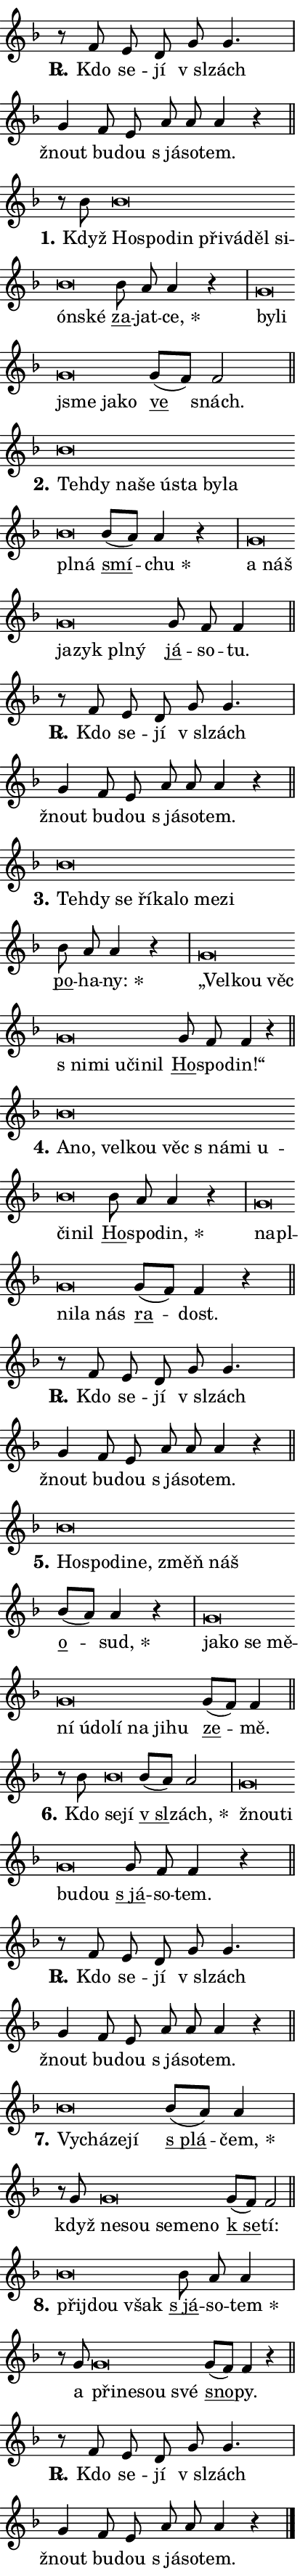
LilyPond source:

\version "2.24.0"
\header { tagline = "" }
\paper {
  indent = 0\cm
  top-margin = 0\cm
  right-margin = 0.13\cm % to fit lyric hyphens
  bottom-margin = 0\cm
  left-margin = 0\cm
  paper-width = 7\cm
  page-breaking = #ly:one-page-breaking
  system-system-spacing.basic-distance = #11
  score-system-spacing.basic-distance = #11
  ragged-last = ##f
}


%% Author: Thomas Morley
%% https://lists.gnu.org/archive/html/lilypond-user/2020-05/msg00002.html
#(define (line-position grob)
"Returns position of @var[grob} in current system:
   @code{'start}, if at first time-step
   @code{'end}, if at last time-step
   @code{'middle} otherwise
"
  (let* ((col (ly:item-get-column grob))
         (ln (ly:grob-object col 'left-neighbor))
         (rn (ly:grob-object col 'right-neighbor))
         (col-to-check-left (if (ly:grob? ln) ln col))
         (col-to-check-right (if (ly:grob? rn) rn col))
         (break-dir-left
           (and
             (ly:grob-property col-to-check-left 'non-musical #f)
             (ly:item-break-dir col-to-check-left)))
         (break-dir-right
           (and
             (ly:grob-property col-to-check-right 'non-musical #f)
             (ly:item-break-dir col-to-check-right))))
        (cond ((eqv? 1 break-dir-left) 'start)
              ((eqv? -1 break-dir-right) 'end)
              (else 'middle))))

#(define (tranparent-at-line-position vctor)
  (lambda (grob)
  "Relying on @code{line-position} select the relevant enry from @var{vctor}.
Used to determine transparency,"
    (case (line-position grob)
      ((end) (not (vector-ref vctor 0)))
      ((middle) (not (vector-ref vctor 1)))
      ((start) (not (vector-ref vctor 2))))))

noteHeadBreakVisibility =
#(define-music-function (break-visibility)(vector?)
"Makes @code{NoteHead}s transparent relying on @var{break-visibility}"
#{
  \override NoteHead.transparent =
    #(tranparent-at-line-position break-visibility)
#})

#(define delete-ledgers-for-transparent-note-heads
  (lambda (grob)
    "Reads whether a @code{NoteHead} is transparent.
If so this @code{NoteHead} is removed from @code{'note-heads} from
@var{grob}, which is supposed to be @code{LedgerLineSpanner}.
As a result ledgers are not printed for this @code{NoteHead}"
    (let* ((nhds-array (ly:grob-object grob 'note-heads))
           (nhds-list
             (if (ly:grob-array? nhds-array)
                 (ly:grob-array->list nhds-array)
                 '()))
           ;; Relies on the transparent-property being done before
           ;; Staff.LedgerLineSpanner.after-line-breaking is executed.
           ;; This is fragile ...
           (to-keep
             (remove
               (lambda (nhd)
                 (ly:grob-property nhd 'transparent #f))
               nhds-list)))
      ;; TODO find a better method to iterate over grob-arrays, similiar
      ;; to filter/remove etc for lists
      ;; For now rebuilt from scratch
      (set! (ly:grob-object grob 'note-heads)  '())
      (for-each
        (lambda (nhd)
          (ly:pointer-group-interface::add-grob grob 'note-heads nhd))
        to-keep))))

squashNotes = {
  \override NoteHead.X-extent = #'(-0.2 . 0.2)
  \override NoteHead.Y-extent = #'(-0.75 . 0)
  \override NoteHead.stencil =
    #(lambda (grob)
       (let ((pos (ly:grob-property grob 'staff-position)))
         (begin
           (if (< pos -7) (display "ERROR: Lower brevis then expected\n") (display "OK: Expected brevis position\n"))
           (if (<= pos -6) ly:text-interface::print ly:note-head::print))))
}
unSquashNotes = {
  \revert NoteHead.X-extent
  \revert NoteHead.Y-extent
  \revert NoteHead.stencil
}

hideNotes = \noteHeadBreakVisibility #begin-of-line-visible
unHideNotes = \noteHeadBreakVisibility #all-visible

% work-around for resetting accidentals
% https://lilypond.org/doc/v2.23/Documentation/notation/displaying-rhythms#unmetered-music
cadenzaMeasure = {
  \cadenzaOff
  \partial 1024 s1024
  \cadenzaOn
}

#(define-markup-command (accent layout props text) (markup?)
  "Underline accented syllable"
  (interpret-markup layout props
    #{\markup \override #'(offset . 4.3) \underline { #text }#}))

responsum = \markup \concat {
  "R" \hspace #-1.05 \path #0.1 #'((moveto 0 0.07) (lineto 0.9 0.8)) \hspace #0.05 "."
}

spaceSize = #0.6828661417322834 % exact space size for TeX Gyre Schola

\layout {
  \context {
    \Staff
    \remove "Time_signature_engraver"
    \override LedgerLineSpanner.after-line-breaking = #delete-ledgers-for-transparent-note-heads
  }
  \context {
    \Lyrics {
      \override LyricSpace.minimum-distance = \spaceSize
      \override LyricText.font-name = #"TeX Gyre Schola"
      \override LyricText.font-size = 1
      \override StanzaNumber.font-name = #"TeX Gyre Schola Bold"
      \override StanzaNumber.font-size = 1
    }
  }
  \context {
    \Score 
    \override NoteHead.text =
      #(lambda (grob) 
        (let ((pos (ly:grob-property grob 'staff-position)))
          #{\markup {
            \combine
              \halign #-0.55 \raise #(if (= pos -6) 0 0.5) \override #'(thickness . 2) \draw-line #'(3.2 . 0)
              \musicglyph "noteheads.sM1"
          }#}))
  }
}

% magnetic-lyrics.ily
%
%   written by
%     Jean Abou Samra <jean@abou-samra.fr>
%     Werner Lemberg <wl@gnu.org>
%
%   adapted by
%     Jiri Hon <jiri.hon@gmail.com>
%
% Version 2022-Apr-15

% https://www.mail-archive.com/lilypond-user@gnu.org/msg149350.html

#(define (Left_hyphen_pointer_engraver context)
   "Collect syllable-hyphen-syllable occurrences in lyrics and store
them in properties.  This engraver only looks to the left.  For
example, if the lyrics input is @code{foo -- bar}, it does the
following.

@itemize @bullet
@item
Set the @code{text} property of the @code{LyricHyphen} grob between
@q{foo} and @q{bar} to @code{foo}.

@item
Set the @code{left-hyphen} property of the @code{LyricText} grob with
text @q{foo} to the @code{LyricHyphen} grob between @q{foo} and
@q{bar}.
@end itemize

Use this auxiliary engraver in combination with the
@code{lyric-@/text::@/apply-@/magnetic-@/offset!} hook."
   (let ((hyphen #f)
         (text #f))
     (make-engraver
      (acknowledgers
       ((lyric-syllable-interface engraver grob source-engraver)
        (set! text grob)))
      (end-acknowledgers
       ((lyric-hyphen-interface engraver grob source-engraver)
        ;(when (not (grob::has-interface grob 'lyric-space-interface))
          (set! hyphen grob)));)
      ((stop-translation-timestep engraver)
       (when (and text hyphen)
         (ly:grob-set-object! text 'left-hyphen hyphen))
       (set! text #f)
       (set! hyphen #f)))))

#(define (lyric-text::apply-magnetic-offset! grob)
   "If the space between two syllables is less than the value in
property @code{LyricText@/.details@/.squash-threshold}, move the right
syllable to the left so that it gets concatenated with the left
syllable.

Use this function as a hook for
@code{LyricText@/.after-@/line-@/breaking} if the
@code{Left_@/hyphen_@/pointer_@/engraver} is active."
   (let ((hyphen (ly:grob-object grob 'left-hyphen #f)))
     (when hyphen
       (let ((left-text (ly:spanner-bound hyphen LEFT)))
         (when (grob::has-interface left-text 'lyric-syllable-interface)
           (let* ((common (ly:grob-common-refpoint grob left-text X))
                  (this-x-ext (ly:grob-extent grob common X))
                  (left-x-ext
                   (begin
                     ;; Trigger magnetism for left-text.
                     (ly:grob-property left-text 'after-line-breaking)
                     (ly:grob-extent left-text common X)))
                  ;; `delta` is the gap width between two syllables.
                  (delta (- (interval-start this-x-ext)
                            (interval-end left-x-ext)))
                  (details (ly:grob-property grob 'details))
                  (threshold (assoc-get 'squash-threshold details 0.2)))
             (when (< delta threshold)
               (let* (;; We have to manipulate the input text so that
                      ;; ligatures crossing syllable boundaries are not
                      ;; disabled.  For languages based on the Latin
                      ;; script this is essentially a beautification.
                      ;; However, for non-Western scripts it can be a
                      ;; necessity.
                      (lt (ly:grob-property left-text 'text))
                      (rt (ly:grob-property grob 'text))
                      (is-space (grob::has-interface hyphen 'lyric-space-interface))
                      (space (if is-space " " ""))
                      (extra-delta (if is-space spaceSize 0))
                      ;; Append new syllable.
                      (ltrt-space (if (and (string? lt) (string? rt))
                                (string-append lt space rt)
                                (make-concat-markup (list lt space rt))))
                      ;; Right-align `ltrt` to the right side.
                      (ltrt-space-markup (grob-interpret-markup
                               grob
                               (make-translate-markup
                                (cons (interval-length this-x-ext) 0)
                                (make-right-align-markup ltrt-space)))))
                 (begin
                   ;; Don't print `left-text`.
                   (ly:grob-set-property! left-text 'stencil #f)
                   ;; Set text and stencil (which holds all collected
                   ;; syllables so far) and shift it to the left.
                   (ly:grob-set-property! grob 'text ltrt-space)
                   (ly:grob-set-property! grob 'stencil ltrt-space-markup)
                   (ly:grob-translate-axis! grob (- (- delta extra-delta)) X))))))))))


#(define (lyric-hyphen::displace-bounds-first grob)
   ;; Make very sure this callback isn't triggered too early.
   (let ((left (ly:spanner-bound grob LEFT))
         (right (ly:spanner-bound grob RIGHT)))
     (ly:grob-property left 'after-line-breaking)
     (ly:grob-property right 'after-line-breaking)
     (ly:lyric-hyphen::print grob)))

squashThreshold = #0.4

\layout {
  \context {
    \Lyrics
    \consists #Left_hyphen_pointer_engraver
    \override LyricText.after-line-breaking =
      #lyric-text::apply-magnetic-offset!
    \override LyricHyphen.stencil = #lyric-hyphen::displace-bounds-first
    \override LyricText.details.squash-threshold = \squashThreshold
    \override LyricHyphen.minimum-distance = 0
    \override LyricHyphen.minimum-length = \squashThreshold
  }
}

squashText = \override LyricText.details.squash-threshold = 9999
unSquashText = \override LyricText.details.squash-threshold = \squashThreshold

leftText = \override LyricText.self-alignment-X = #LEFT
unLeftText = \revert LyricText.self-alignment-X

starOffset = #(lambda (grob) 
                (let ((x_offset (ly:self-alignment-interface::aligned-on-x-parent grob)))
                  (if (= x_offset 0) 0 (+ x_offset 1.2))))

star = #(define-music-function (syllable)(string?)
"Append star separator at the end of a syllable"
#{
  \once \override LyricText.X-offset = #starOffset
  \lyricmode { \markup {
    #syllable
    \override #'((font-name . "TeX Gyre Schola Bold")) \hspace #0.2 \lower #0.65 \larger "*"
  } }
#})

starAccent = #(define-music-function (syllable)(string?)
"Append star separator at the end of a syllable and make accent"
#{
  \once \override LyricText.X-offset = #starOffset
  \lyricmode { \markup {
    \accent #syllable
    \override #'((font-name . "TeX Gyre Schola Bold")) \hspace #0.2 \lower #0.65 \larger "*"
  } }
#})

breath = #(define-music-function (syllable)(string?)
"Append breathing indicator at the end of a syllable"
#{
  \lyricmode { \markup { #syllable "+" } }
#})

optionalBreath = #(define-music-function (syllable)(string?)
"Append optional breathing indicator at the end of a syllable"
#{
  \lyricmode { \markup { #syllable "(+)" } }
#})


\score {
    <<
        \new Voice = "melody" { \cadenzaOn \key f \major \relative { r8 f' e d g g4. \cadenzaMeasure \bar "|" g4 f8 e a a a4 r \cadenzaMeasure \bar "||" \break } }
        \new Lyrics \lyricsto "melody" { \lyricmode { \set stanza = \responsum
Kdo se -- jí "v sl" -- zách žnout bu -- dou "s já" -- so -- tem. } }
    >>
    \layout {}
}

\score {
    <<
        \new Voice = "melody" { \cadenzaOn \key f \major \relative { r8 bes'8 \squashNotes bes\breve*1/16 \hideNotes \breve*1/16 \bar "" \breve*1/16 \bar "" \breve*1/16 \bar "" \breve*1/16 \bar "" \breve*1/16 \bar "" \breve*1/16 \bar "" \breve*1/16 \breve*1/16 \bar "" \unHideNotes \unSquashNotes \bar "" bes8 a a4 r \cadenzaMeasure \bar "|" \squashNotes g\breve*1/16 \hideNotes \breve*1/16 \bar "" \breve*1/16 \bar "" \breve*1/16 \breve*1/16 \bar "" \unHideNotes \unSquashNotes \bar "" g8[( f)] f2 \cadenzaMeasure \bar "||" \break } }
        \new Lyrics \lyricsto "melody" { \lyricmode { \set stanza = "1."
Když \leftText Ho -- \squashText spo -- din při -- vá -- děl si -- ón -- ské \unLeftText \unSquashText \markup \accent za -- jat -- \star ce, \leftText by -- \squashText li jsme ja -- ko \unLeftText \unSquashText \markup \accent ve snách. } }
    >>
    \layout {}
}

\score {
    <<
        \new Voice = "melody" { \cadenzaOn \key f \major \relative { \squashNotes bes'\breve*1/16 \hideNotes \breve*1/16 \bar "" \breve*1/16 \bar "" \breve*1/16 \bar "" \breve*1/16 \bar "" \breve*1/16 \bar "" \breve*1/16 \bar "" \breve*1/16 \bar "" \breve*1/16 \breve*1/16 \bar "" \unHideNotes \unSquashNotes \bar "" bes8[( a)] a4 r \cadenzaMeasure \bar "|" \squashNotes g\breve*1/16 \hideNotes \breve*1/16 \bar "" \breve*1/16 \bar "" \breve*1/16 \bar "" \breve*1/16 \breve*1/16 \bar "" \unHideNotes \unSquashNotes \bar "" g8 f f4 \cadenzaMeasure \bar "||" \break } }
        \new Lyrics \lyricsto "melody" { \lyricmode { \set stanza = "2."
\leftText Teh -- \squashText dy na -- še ú -- sta by -- la pl -- ná \unLeftText \unSquashText \markup \accent smí -- \star chu \leftText a \squashText náš ja -- zyk pl -- ný \unLeftText \unSquashText \markup \accent já -- so -- tu. } }
    >>
    \layout {}
}

\score {
    <<
        \new Voice = "melody" { \cadenzaOn \key f \major \relative { r8 f' e d g g4. \cadenzaMeasure \bar "|" g4 f8 e a a a4 r \cadenzaMeasure \bar "||" \break } }
        \new Lyrics \lyricsto "melody" { \lyricmode { \set stanza = \responsum
Kdo se -- jí "v sl" -- zách žnout bu -- dou "s já" -- so -- tem. } }
    >>
    \layout {}
}

\score {
    <<
        \new Voice = "melody" { \cadenzaOn \key f \major \relative { \squashNotes bes'\breve*1/16 \hideNotes \breve*1/16 \bar "" \breve*1/16 \bar "" \breve*1/16 \bar "" \breve*1/16 \bar "" \breve*1/16 \bar "" \breve*1/16 \breve*1/16 \bar "" \unHideNotes \unSquashNotes \bar "" bes8 a a4 r \cadenzaMeasure \bar "|" \squashNotes g\breve*1/16 \hideNotes \breve*1/16 \bar "" \breve*1/16 \bar "" \breve*1/16 \bar "" \breve*1/16 \bar "" \breve*1/16 \bar "" \breve*1/16 \breve*1/16 \bar "" \unHideNotes \unSquashNotes \bar "" g8 f f4 r \cadenzaMeasure \bar "||" \break } }
        \new Lyrics \lyricsto "melody" { \lyricmode { \set stanza = "3."
\leftText Teh -- \squashText dy se ří -- ka -- lo me -- zi \unLeftText \unSquashText \markup \accent po -- ha -- \star ny: \leftText „Vel -- \squashText kou věc "s ni" -- mi u -- či -- nil \unLeftText \unSquashText \markup \accent Ho -- spo -- din!“ } }
    >>
    \layout {}
}

\score {
    <<
        \new Voice = "melody" { \cadenzaOn \key f \major \relative { \squashNotes bes'\breve*1/16 \hideNotes \breve*1/16 \bar "" \breve*1/16 \bar "" \breve*1/16 \bar "" \breve*1/16 \bar "" \breve*1/16 \bar "" \breve*1/16 \bar "" \breve*1/16 \bar "" \breve*1/16 \breve*1/16 \bar "" \unHideNotes \unSquashNotes \bar "" bes8 a a4 r \cadenzaMeasure \bar "|" \squashNotes g\breve*1/16 \hideNotes \breve*1/16 \bar "" \breve*1/16 \bar "" \breve*1/16 \breve*1/16 \bar "" \unHideNotes \unSquashNotes \bar "" g8[( f)] f4 r \cadenzaMeasure \bar "||" \break } }
        \new Lyrics \lyricsto "melody" { \lyricmode { \set stanza = "4."
\leftText A -- \squashText no, vel -- kou věc "s ná" -- mi u -- či -- nil \unLeftText \unSquashText \markup \accent Ho -- spo -- \star din, \leftText na -- \squashText pl -- ni -- la nás \unLeftText \unSquashText \markup \accent ra -- dost. } }
    >>
    \layout {}
}

\score {
    <<
        \new Voice = "melody" { \cadenzaOn \key f \major \relative { r8 f' e d g g4. \cadenzaMeasure \bar "|" g4 f8 e a a a4 r \cadenzaMeasure \bar "||" \break } }
        \new Lyrics \lyricsto "melody" { \lyricmode { \set stanza = \responsum
Kdo se -- jí "v sl" -- zách žnout bu -- dou "s já" -- so -- tem. } }
    >>
    \layout {}
}

\score {
    <<
        \new Voice = "melody" { \cadenzaOn \key f \major \relative { \squashNotes bes'\breve*1/16 \hideNotes \breve*1/16 \bar "" \breve*1/16 \bar "" \breve*1/16 \bar "" \breve*1/16 \breve*1/16 \bar "" \unHideNotes \unSquashNotes \bar "" bes8[( a)] a4 r \cadenzaMeasure \bar "|" \squashNotes g\breve*1/16 \hideNotes \breve*1/16 \bar "" \breve*1/16 \bar "" \breve*1/16 \bar "" \breve*1/16 \bar "" \breve*1/16 \bar "" \breve*1/16 \bar "" \breve*1/16 \bar "" \breve*1/16 \bar "" \breve*1/16 \breve*1/16 \bar "" \unHideNotes \unSquashNotes \bar "" g8[( f)] f4 \cadenzaMeasure \bar "||" \break } }
        \new Lyrics \lyricsto "melody" { \lyricmode { \set stanza = "5."
\leftText Ho -- \squashText spo -- di -- ne, změň náš \unLeftText \unSquashText \markup \accent o -- \star sud, \leftText ja -- \squashText ko se mě -- ní ú -- do -- lí na ji -- hu \unLeftText \unSquashText \markup \accent ze -- mě. } }
    >>
    \layout {}
}

\score {
    <<
        \new Voice = "melody" { \cadenzaOn \key f \major \relative { r8 bes'8 \squashNotes bes\breve*1/16 \hideNotes \breve*1/16 \bar "" \unHideNotes \unSquashNotes \bar "" bes8[( a)] a2 \cadenzaMeasure \bar "|" \squashNotes g\breve*1/16 \hideNotes \breve*1/16 \bar "" \breve*1/16 \breve*1/16 \bar "" \unHideNotes \unSquashNotes \bar "" g8 f f4 r \cadenzaMeasure \bar "||" \break } }
        \new Lyrics \lyricsto "melody" { \lyricmode { \set stanza = "6."
Kdo \leftText se -- \squashText jí \unLeftText \unSquashText \markup \accent "v sl" -- \star zách, \leftText žnou -- \squashText ti bu -- dou \unLeftText \unSquashText \markup \accent "s já" -- so -- tem. } }
    >>
    \layout {}
}

\score {
    <<
        \new Voice = "melody" { \cadenzaOn \key f \major \relative { r8 f' e d g g4. \cadenzaMeasure \bar "|" g4 f8 e a a a4 r \cadenzaMeasure \bar "||" \break } }
        \new Lyrics \lyricsto "melody" { \lyricmode { \set stanza = \responsum
Kdo se -- jí "v sl" -- zách žnout bu -- dou "s já" -- so -- tem. } }
    >>
    \layout {}
}

\score {
    <<
        \new Voice = "melody" { \cadenzaOn \key f \major \relative { \squashNotes bes'\breve*1/16 \hideNotes \breve*1/16 \bar "" \breve*1/16 \breve*1/16 \bar "" \unHideNotes \unSquashNotes \bar "" bes8[( a)] a4 \cadenzaMeasure \bar "|" r8 g8 \squashNotes g\breve*1/16 \hideNotes \breve*1/16 \bar "" \breve*1/16 \bar "" \breve*1/16 \breve*1/16 \bar "" \unHideNotes \unSquashNotes \bar "" g8[( f)] f2 \cadenzaMeasure \bar "||" \break } }
        \new Lyrics \lyricsto "melody" { \lyricmode { \set stanza = "7."
\leftText Vy -- \squashText chá -- ze -- jí \unLeftText \unSquashText \markup \accent "s plá" -- \star čem, když \leftText ne -- \squashText sou se -- me -- no \unLeftText \unSquashText \markup \accent "k se" -- tí: } }
    >>
    \layout {}
}

\score {
    <<
        \new Voice = "melody" { \cadenzaOn \key f \major \relative { \squashNotes bes'\breve*1/16 \hideNotes \breve*1/16 \breve*1/16 \bar "" \unHideNotes \unSquashNotes \bar "" bes8 a a4 \cadenzaMeasure \bar "|" r8 g8 \squashNotes g\breve*1/16 \hideNotes \breve*1/16 \bar "" \breve*1/16 \breve*1/16 \bar "" \unHideNotes \unSquashNotes \bar "" g8[( f)] f4 r \cadenzaMeasure \bar "||" \break } }
        \new Lyrics \lyricsto "melody" { \lyricmode { \set stanza = "8."
\leftText při -- \squashText jdou však \unLeftText \unSquashText \markup \accent "s já" -- so -- \star tem a \leftText při -- \squashText ne -- sou své \unLeftText \unSquashText \markup \accent sno -- py. } }
    >>
    \layout {}
}

\score {
    <<
        \new Voice = "melody" { \cadenzaOn \key f \major \relative { r8 f' e d g g4. \cadenzaMeasure \bar "|" g4 f8 e a a a4 r \cadenzaMeasure \bar "||" \break } \bar "|." }
        \new Lyrics \lyricsto "melody" { \lyricmode { \set stanza = \responsum
Kdo se -- jí "v sl" -- zách žnout bu -- dou "s já" -- so -- tem. } }
    >>
    \layout {}
}
